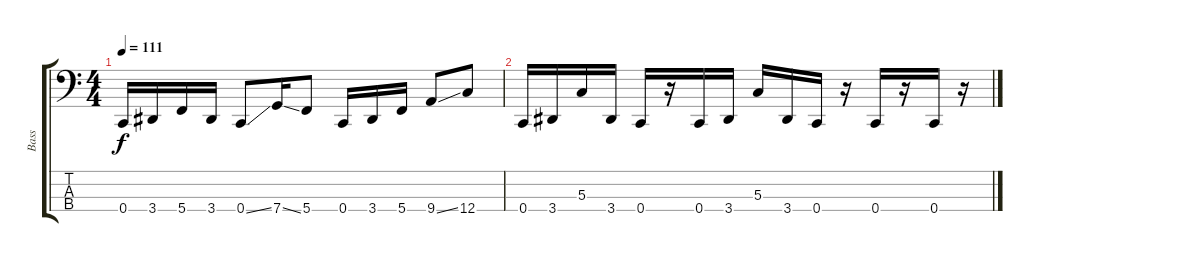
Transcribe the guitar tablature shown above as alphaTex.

\track ("Bass" "Bass") {instrument electricbassfinger}
\staff {score tabs}
\tuning (F2 C2 G1 C1) {hide}
\ts (4 4)
\tempo 111
\clef f4
\ks c
0.4.16{dy f} 3.4.16 5.4.16 3.4.16 0.4{ss}.8 7.4{ss}.16 5.4.8 0.4.16 3.4.16 5.4.16 9.4{ss}.8 12.4.8 |
0.4.16 3.4.16 5.3.16 3.4.16 0.4.16 r.16 0.4.16 3.4.16 5.3.16 3.4.16 0.4.16 r.16 0.4.16 r.16 0.4.16 r.16
